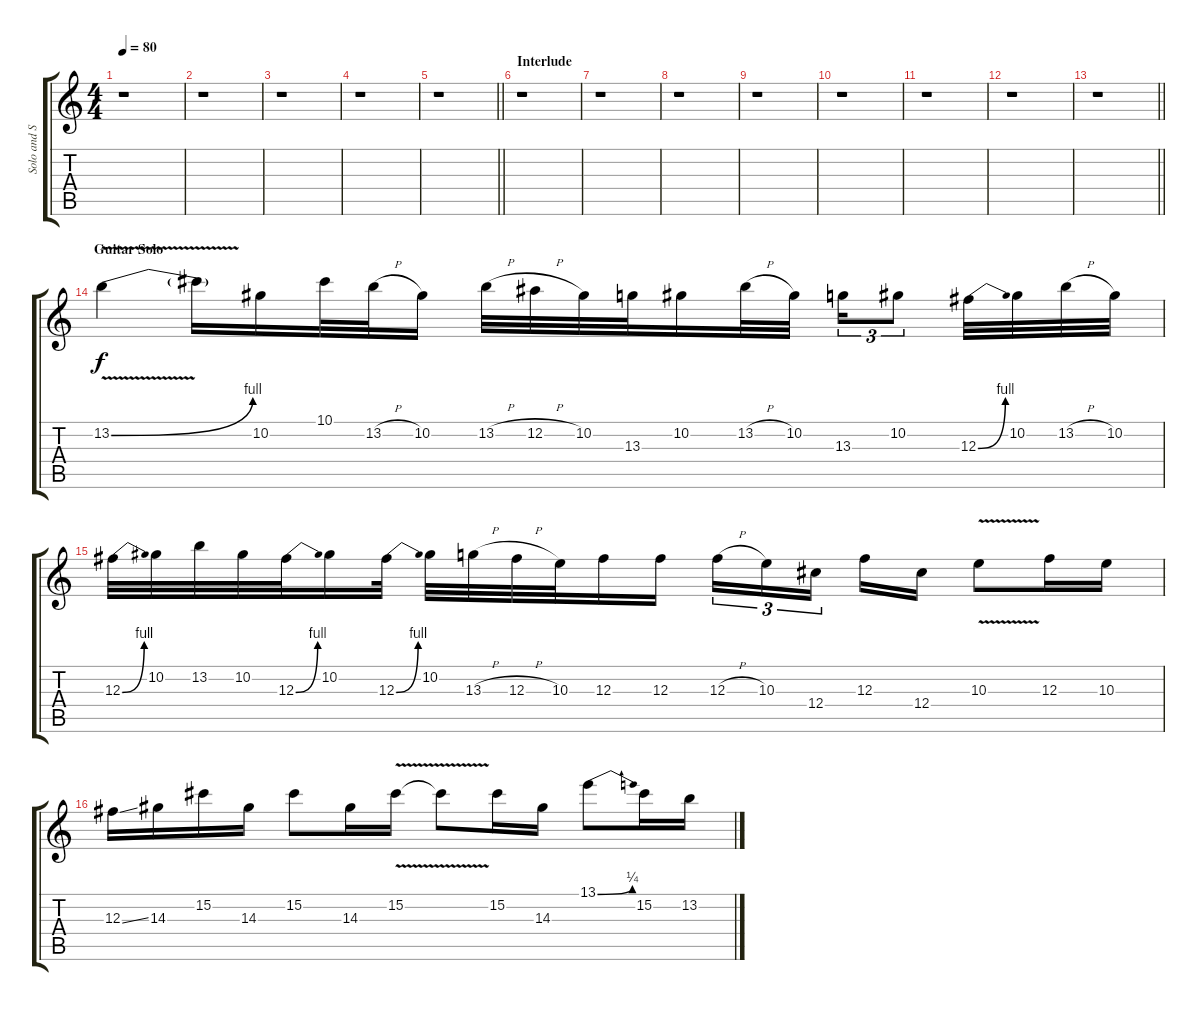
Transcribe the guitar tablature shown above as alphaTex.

\track ("Solo and Slide" "Solo and S") {instrument overdrivenguitar}
\staff {score tabs}
\tuning (Eb4 Bb3 Gb3 Db3 Ab2 Eb2) {hide}
\ts (4 4)
\tempo 80
\clef g2
\ks c
r.1{dy f} |
r.1 |
r.1 |
r.1 |
\barLineRight lightlight
r.1 |
\section ("" "Interlude")
r.1 |
r.1 |
r.1 |
r.1 |
r.1 |
r.1 |
r.1 |
\barLineRight lightlight
r.1 |
\section ("" "Guitar Solo")
13.2{be (bend 0 0 60 4) v}.4 13.2{t}.16 10.2.16 10.1.32 13.2{h}.32 10.2.16 13.2{h}.32 12.2{h}.32 10.2.32 13.3.32 10.2.16 13.2{h}.32 10.2.32 13.3.16{tu (3 2)} 10.2.8{tu (3 2)} 12.3{be (bend 0 0 60 4)}.32 10.2.32 13.2{h}.32 10.2.32 |
12.3{be (bend 0 0 60 4)}.32 10.2.32 13.2.32 10.2.32 12.3{be (bend 0 0 60 4)}.32 10.2.16 12.3{be (bend 0 0 60 4)}.32 10.2.32 13.3{h}.32 12.3{h}.32 10.3.32 12.3.16 12.3.16 12.3{h}.16{tu (3 2)} 10.3.16{tu (3 2)} 12.4.16{tu (3 2) beam splitsecondary} 12.3.16 12.4.16 10.3{v}.8 12.3.16 10.3.16 |
12.3{ss}.16 14.3.16 15.2.16 14.3.16 15.2.8 14.3.16 15.2{v}.16 15.2{t}.8 15.2.16 14.3.16 13.1{be (bend 0 0 60 1)}.8 15.2.16 13.2.16
